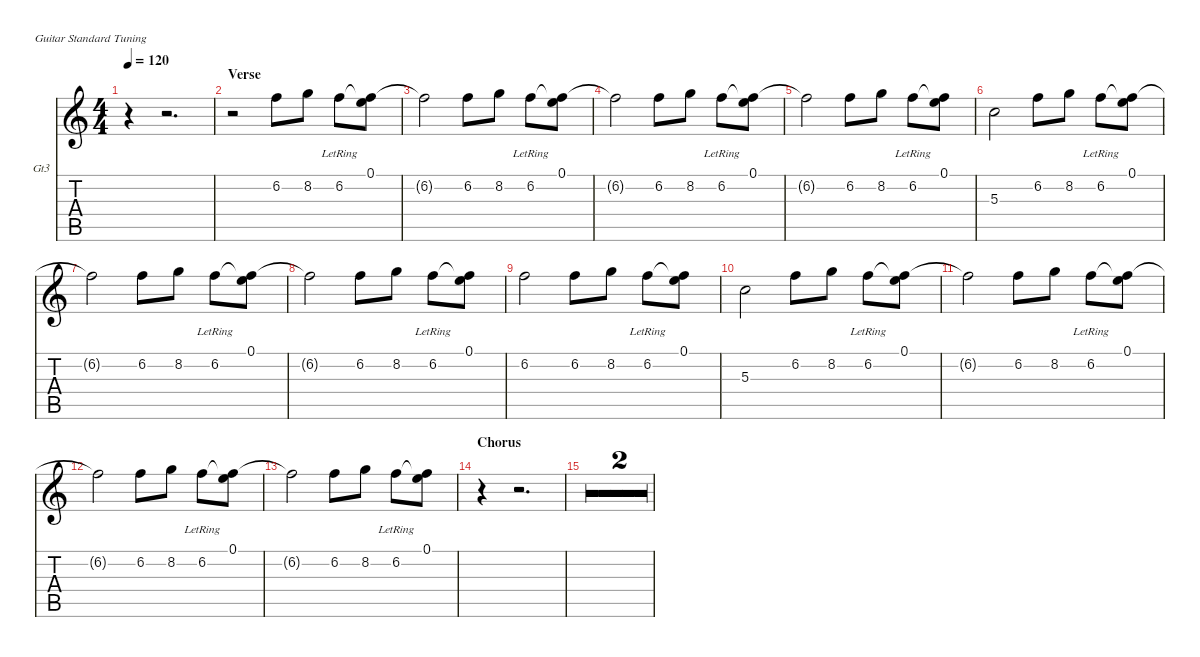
\defaultSystemsLayout 4
\hideDynamics
\bracketExtendMode nobrackets
\firstSystemTrackNameOrientation horizontal
\otherSystemsTrackNameOrientation horizontal
\track ("Guitar 3" "Gt3") {multiBarRest instrument electricguitarclean}
\staff {score tabs}
\tuning (E4 B3 G3 D3 A2 E2)
\ts (4 4)
\tempo 120
\clef g2
\ks c
r.4{dy mf} r.2{d} |
\section ("" "Verse")
r.2 6.2.8 8.2.8 6.2{lr}.8 (6.2{t} 0.1).8 |
6.2{t}.2 6.2.8 8.2.8 6.2{lr}.8 (6.2{t} 0.1).8 |
6.2{t}.2 6.2.8 8.2.8 6.2{lr}.8 (6.2{t} 0.1).8 |
6.2{t}.2 6.2.8 8.2.8 6.2{lr}.8 (6.2{t} 0.1).8 |
5.3.2 6.2.8 8.2.8 6.2{lr}.8 (6.2{t} 0.1).8 |
6.2{t}.2 6.2.8 8.2.8 6.2{lr}.8 (6.2{t} 0.1).8 |
6.2{t}.2 6.2.8 8.2.8 6.2{lr}.8 (6.2{t} 0.1).8 |
6.2.2 6.2.8 8.2.8 6.2{lr}.8 (6.2{t} 0.1).8 |
5.3.2 6.2.8 8.2.8 6.2{lr}.8 (6.2{t} 0.1).8 |
6.2{t}.2 6.2.8 8.2.8 6.2{lr}.8 (6.2{t} 0.1).8 |
6.2{t}.2 6.2.8 8.2.8 6.2{lr}.8 (6.2{t} 0.1).8 |
6.2{t}.2 6.2.8 8.2.8 6.2{lr}.8 (6.2{t} 0.1).8 |
\section ("" "Chorus")
r.4 r.2{d} |
r.4 r.2{d} |
r.4 r.2{d}
